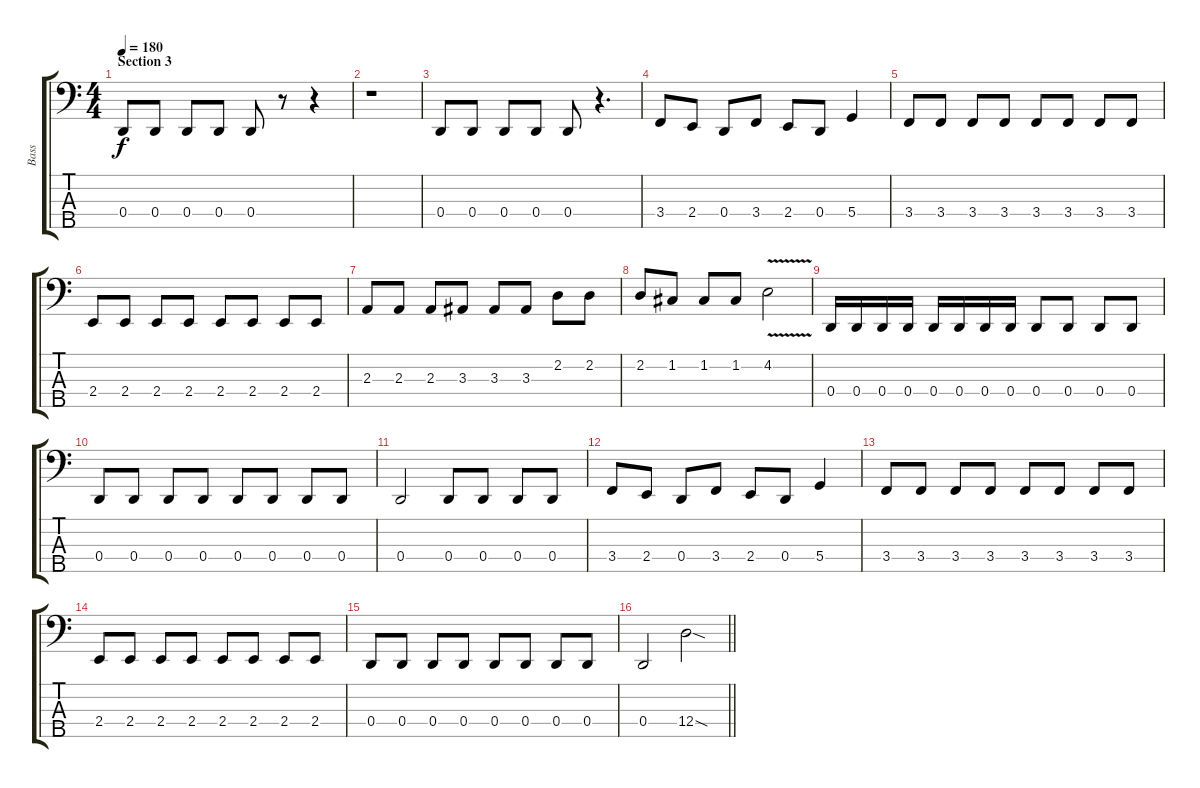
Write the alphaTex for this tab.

\track ("Bass" "Bass") {instrument electricbasspick}
\staff {score tabs}
\tuning (F2 C2 G1 D1 A0) {hide}
\ts (4 4)
\section ("" "Section 3")
\tempo 180
\clef f4
\ks c
0.4.8{dy f} 0.4.8 0.4.8 0.4.8 0.4.8 r.8 r.4 |
r.1 |
0.4.8 0.4.8 0.4.8 0.4.8 0.4.8 r.4{d} |
3.4.8 2.4.8 0.4.8 3.4.8 2.4.8 0.4.8 5.4.4 |
3.4.8 3.4.8 3.4.8 3.4.8 3.4.8 3.4.8 3.4.8 3.4.8 |
2.4.8 2.4.8 2.4.8 2.4.8 2.4.8 2.4.8 2.4.8 2.4.8 |
2.3.8 2.3.8 2.3.8 3.3.8 3.3.8 3.3.8 2.2.8 2.2.8 |
2.2.8 1.2.8 1.2.8 1.2.8 4.2{v}.2 |
0.4.16 0.4.16 0.4.16 0.4.16 0.4.16 0.4.16 0.4.16 0.4.16 0.4.8 0.4.8 0.4.8 0.4.8 |
0.4.8 0.4.8 0.4.8 0.4.8 0.4.8 0.4.8 0.4.8 0.4.8 |
0.4.2 0.4.8 0.4.8 0.4.8 0.4.8 |
3.4.8 2.4.8 0.4.8 3.4.8 2.4.8 0.4.8 5.4.4 |
3.4.8 3.4.8 3.4.8 3.4.8 3.4.8 3.4.8 3.4.8 3.4.8 |
2.4.8 2.4.8 2.4.8 2.4.8 2.4.8 2.4.8 2.4.8 2.4.8 |
0.4.8 0.4.8 0.4.8 0.4.8 0.4.8 0.4.8 0.4.8 0.4.8 |
\barLineRight lightlight
0.4.2 12.4{sod}.2
